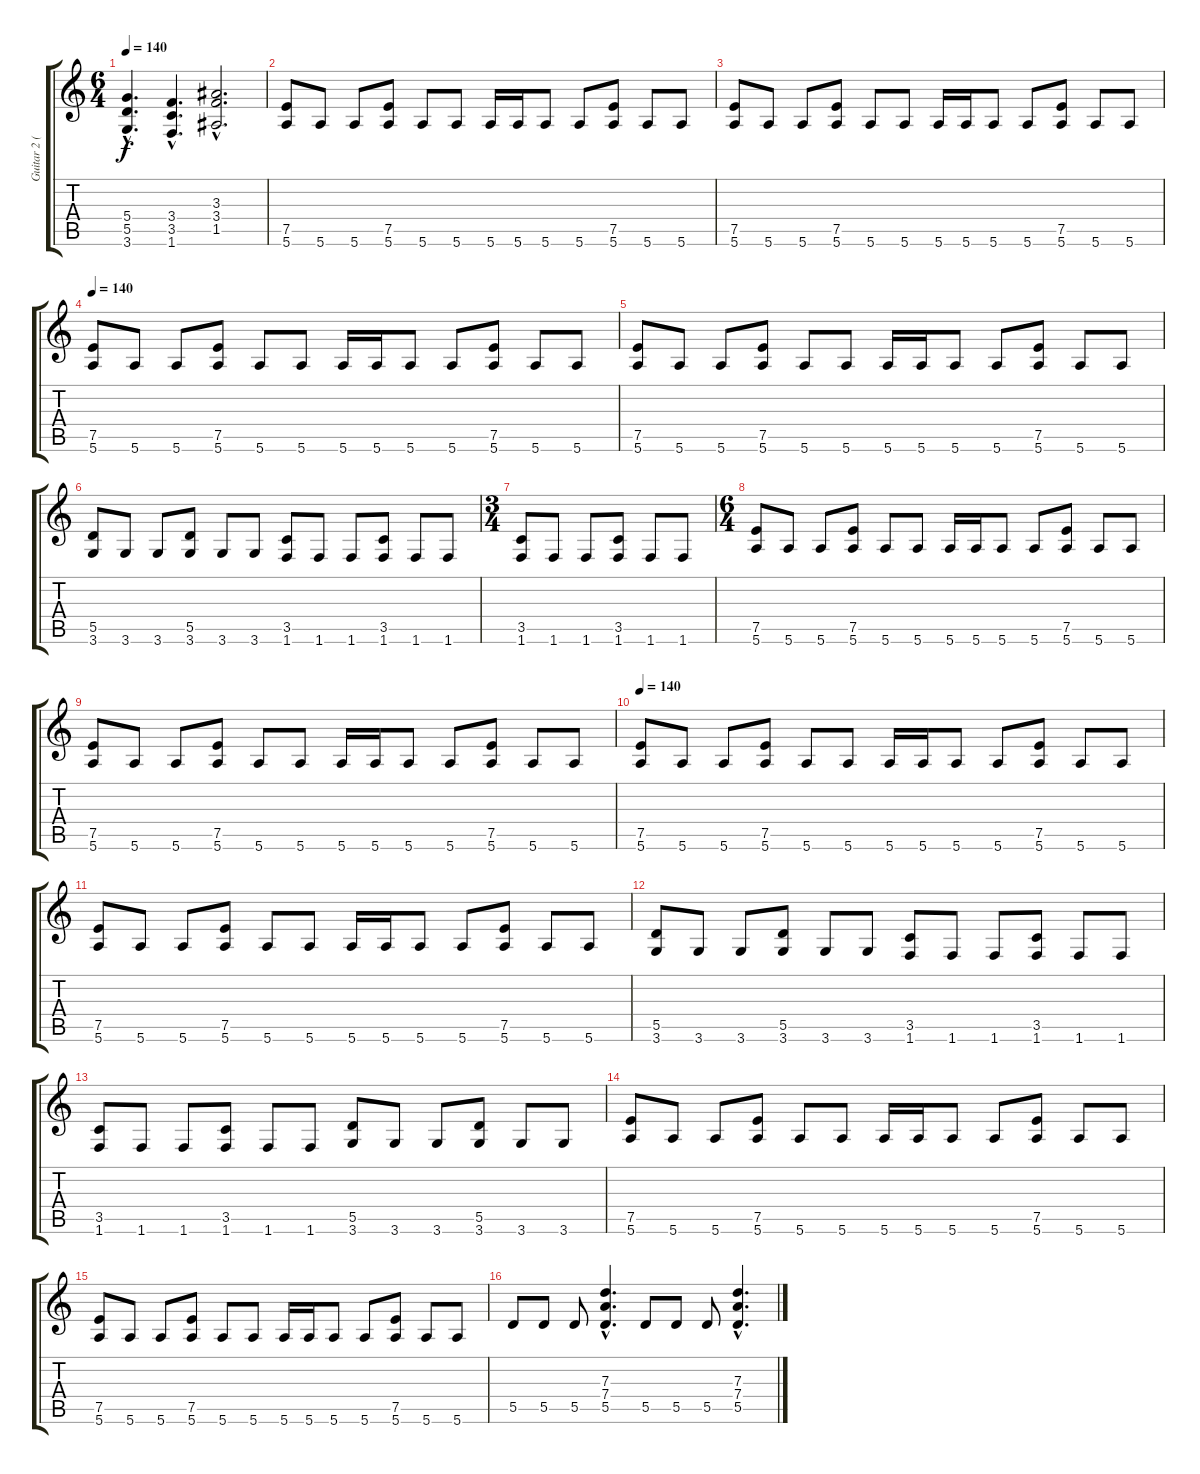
\track ("Guitar 2 (solo)" "Guitar 2 (") {instrument overdrivenguitar}
\staff {score tabs}
\tuning (E4 B3 G3 D3 A2 E2) {hide}
\ts (6 4)
\tempo 140
\clef g2
\ks c
(5.4{hac} 5.5{hac} 3.6{hac}).4{d dy f} (3.4{hac} 3.5{hac} 1.6{hac}).4{d} (3.3{hac} 3.4{hac} 1.5{hac}).2{d} |
(7.5 5.6).8{volume 11} 5.6.8 5.6.8 (7.5 5.6).8 5.6.8 5.6.8 5.6.16 5.6.16 5.6.8 5.6.8 (7.5 5.6).8 5.6.8 5.6.8 |
(7.5 5.6).8 5.6.8 5.6.8 (7.5 5.6).8 5.6.8 5.6.8 5.6.16 5.6.16 5.6.8 5.6.8 (7.5 5.6).8 5.6.8 5.6.8 |
\tempo 140
(7.5 5.6).8{volume 11} 5.6.8 5.6.8 (7.5 5.6).8 5.6.8 5.6.8 5.6.16 5.6.16 5.6.8 5.6.8 (7.5 5.6).8 5.6.8 5.6.8 |
(7.5 5.6).8 5.6.8 5.6.8 (7.5 5.6).8 5.6.8 5.6.8 5.6.16 5.6.16 5.6.8 5.6.8 (7.5 5.6).8 5.6.8 5.6.8 |
(5.5 3.6).8 3.6.8 3.6.8 (5.5 3.6).8 3.6.8 3.6.8 (3.5 1.6).8 1.6.8 1.6.8 (3.5 1.6).8 1.6.8 1.6.8 |
\ts (3 4)
(3.5 1.6).8 1.6.8 1.6.8 (3.5 1.6).8 1.6.8 1.6.8 |
\ts (6 4)
(7.5 5.6).8 5.6.8 5.6.8 (7.5 5.6).8 5.6.8 5.6.8 5.6.16 5.6.16 5.6.8 5.6.8 (7.5 5.6).8 5.6.8 5.6.8 |
(7.5 5.6).8 5.6.8 5.6.8 (7.5 5.6).8 5.6.8 5.6.8 5.6.16 5.6.16 5.6.8 5.6.8 (7.5 5.6).8 5.6.8 5.6.8 |
\tempo 140
(7.5 5.6).8{volume 11} 5.6.8 5.6.8 (7.5 5.6).8 5.6.8 5.6.8 5.6.16 5.6.16 5.6.8 5.6.8 (7.5 5.6).8 5.6.8 5.6.8 |
(7.5 5.6).8 5.6.8 5.6.8 (7.5 5.6).8 5.6.8 5.6.8 5.6.16 5.6.16 5.6.8 5.6.8 (7.5 5.6).8 5.6.8 5.6.8 |
(5.5 3.6).8 3.6.8 3.6.8 (5.5 3.6).8 3.6.8 3.6.8 (3.5 1.6).8 1.6.8 1.6.8 (3.5 1.6).8 1.6.8 1.6.8 |
(3.5 1.6).8 1.6.8 1.6.8 (3.5 1.6).8 1.6.8 1.6.8 (5.5 3.6).8 3.6.8 3.6.8 (5.5 3.6).8 3.6.8 3.6.8 |
(7.5 5.6).8 5.6.8 5.6.8 (7.5 5.6).8 5.6.8 5.6.8 5.6.16 5.6.16 5.6.8 5.6.8 (7.5 5.6).8 5.6.8 5.6.8 |
(7.5 5.6).8 5.6.8 5.6.8 (7.5 5.6).8 5.6.8 5.6.8 5.6.16 5.6.16 5.6.8 5.6.8 (7.5 5.6).8 5.6.8 5.6.8 |
5.5.8 5.5.8 5.5.8 (7.3{hac} 7.4{hac} 5.5{hac}).4{d} 5.5.8 5.5.8 5.5.8 (7.3{hac} 7.4{hac} 5.5{hac}).4{d}
